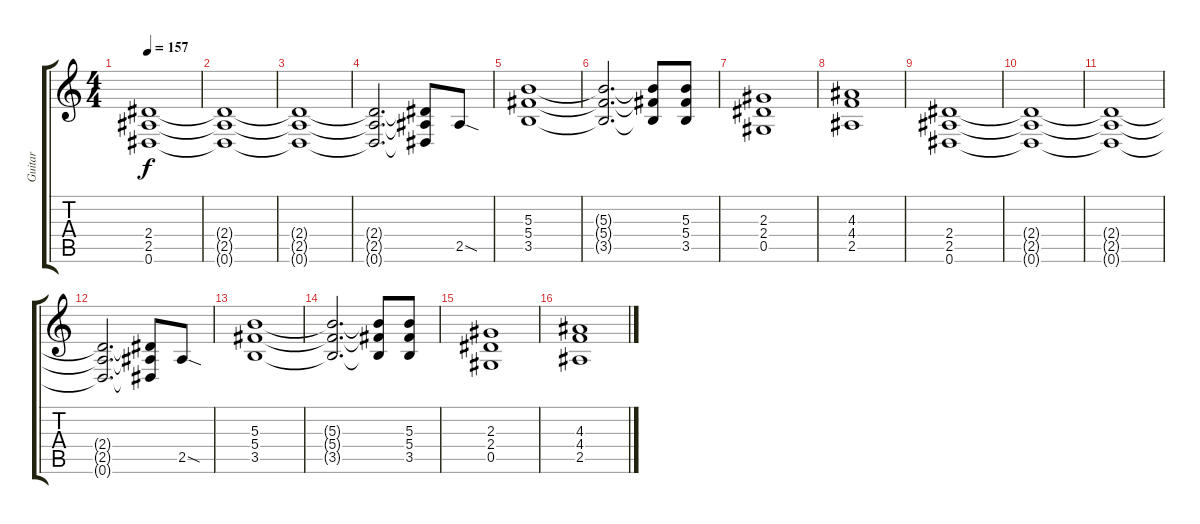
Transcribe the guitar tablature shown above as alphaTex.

\track ("Guitar" "Guitar") {instrument distortionguitar}
\staff {score tabs}
\tuning (Eb4 Bb3 Gb3 Db3 Ab2 Eb2) {hide}
\ts (4 4)
\tempo 157
\clef g2
\ks c
(2.4 2.5 0.6).1{dy f} |
(2.4{t} 2.5{t} 0.6{t}).1 |
(2.4{t} 2.5{t} 0.6{t}).1 |
(2.4{t} 2.5{t} 0.6{t}).2{d} (2.4{t} 2.5{t} 0.6{t}).8 2.5{sod}.8 |
(5.3 5.4 3.5).1 |
(5.3{t} 5.4{t} 3.5{t}).2{d} (5.3{t} 5.4{t} 3.5{t}).8 (5.3 5.4 3.5).8 |
(2.3 2.4 0.5).1 |
(4.3 4.4 2.5).1 |
(2.4 2.5 0.6).1 |
(2.4{t} 2.5{t} 0.6{t}).1 |
(2.4{t} 2.5{t} 0.6{t}).1 |
(2.4{t} 2.5{t} 0.6{t}).2{d} (2.4{t} 2.5{t} 0.6{t}).8 2.5{sod}.8 |
(5.3 5.4 3.5).1 |
(5.3{t} 5.4{t} 3.5{t}).2{d} (5.3{t} 5.4{t} 3.5{t}).8 (5.3 5.4 3.5).8 |
(2.3 2.4 0.5).1 |
(4.3 4.4 2.5).1
